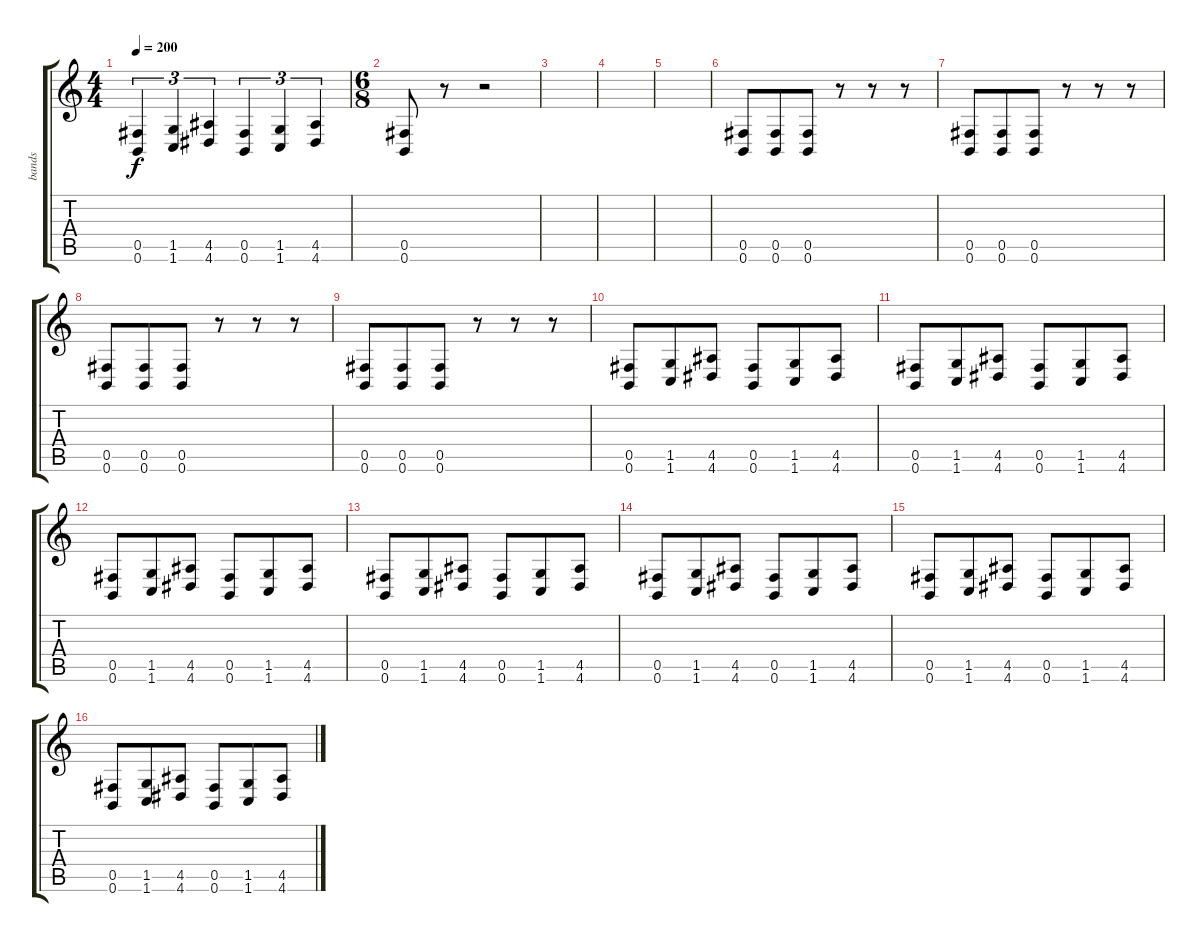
\track ("bands" "bands") {instrument distortionguitar}
\staff {score tabs}
\tuning (Db4 Ab3 E3 B2 Gb2 B1) {hide}
\ts (4 4)
\tempo 200
\clef g2
\ks c
(0.5 0.6).4{tu (3 2) dy f} (1.5 1.6).4{tu (3 2)} (4.5 4.6).4{tu (3 2)} (0.5 0.6).4{tu (3 2)} (1.5 1.6).4{tu (3 2)} (4.5 4.6).4{tu (3 2)} |
\ts (6 8)
(0.5 0.6).8 r.8 r.2 |
|
|
|
(0.5 0.6).8 (0.5 0.6).8 (0.5 0.6).8 r.8 r.8 r.8 |
(0.5 0.6).8 (0.5 0.6).8 (0.5 0.6).8 r.8 r.8 r.8 |
(0.5 0.6).8 (0.5 0.6).8 (0.5 0.6).8 r.8 r.8 r.8 |
(0.5 0.6).8 (0.5 0.6).8 (0.5 0.6).8 r.8 r.8 r.8 |
(0.5 0.6).8 (1.5 1.6).8 (4.5 4.6).8 (0.5 0.6).8 (1.5 1.6).8 (4.5 4.6).8 |
(0.5 0.6).8 (1.5 1.6).8 (4.5 4.6).8 (0.5 0.6).8 (1.5 1.6).8 (4.5 4.6).8 |
(0.5 0.6).8 (1.5 1.6).8 (4.5 4.6).8 (0.5 0.6).8 (1.5 1.6).8 (4.5 4.6).8 |
(0.5 0.6).8 (1.5 1.6).8 (4.5 4.6).8 (0.5 0.6).8 (1.5 1.6).8 (4.5 4.6).8 |
(0.5 0.6).8 (1.5 1.6).8 (4.5 4.6).8 (0.5 0.6).8 (1.5 1.6).8 (4.5 4.6).8 |
(0.5 0.6).8 (1.5 1.6).8 (4.5 4.6).8 (0.5 0.6).8 (1.5 1.6).8 (4.5 4.6).8 |
(0.5 0.6).8 (1.5 1.6).8 (4.5 4.6).8 (0.5 0.6).8 (1.5 1.6).8 (4.5 4.6).8
